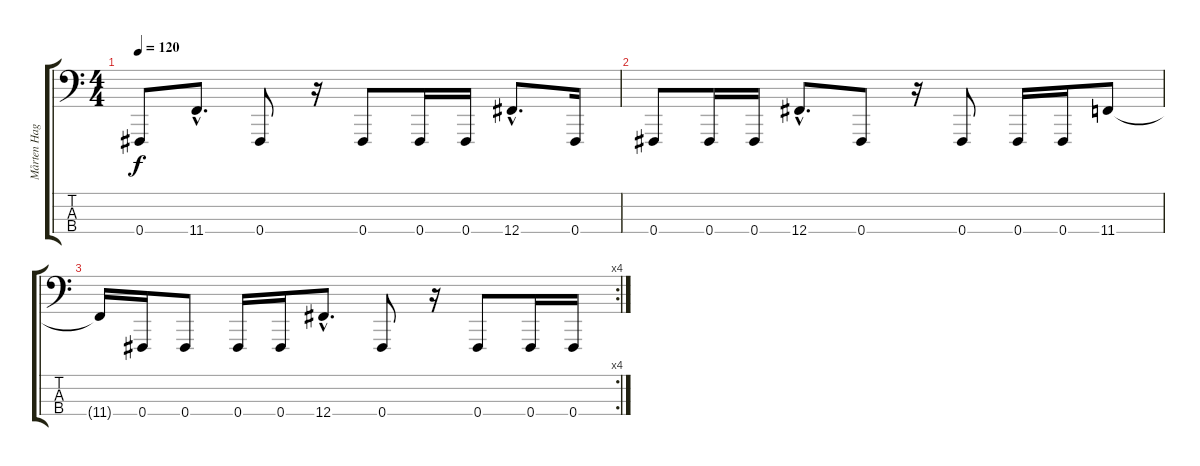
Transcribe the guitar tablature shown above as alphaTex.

\track ("Mårten Hagström" "Mårten Hag") {instrument electricbasspick}
\staff {score tabs}
\tuning (A1 E1 B0 Gb0) {hide}
\ts (4 4)
\tempo 120
\clef f4
\ks c
0.4.8{dy f} 11.4{hac}.8{d} 0.4.8 r.16 0.4.8 0.4.16 0.4.16 12.4{hac}.8{d} 0.4.16 |
0.4.8 0.4.16 0.4.16 12.4{hac}.8{d} 0.4.8 r.16 0.4.8 0.4.16 0.4.16 11.4.8 |
\rc 4
11.4{t}.16 0.4.16 0.4.8 0.4.16 0.4.16 12.4{hac}.8{d} 0.4.8 r.16 0.4.8 0.4.16 0.4.16
